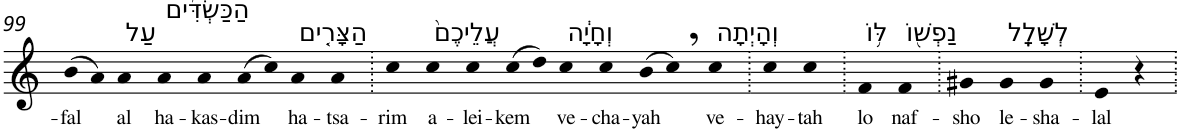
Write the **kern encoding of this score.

**kern	**text
*part1	*part1
*staff1	*staff1
*I"Piano	*
*I'Pno	*
!!LO:PB:g=z
*clefG2	*
*k[]	*
=99	=99
!	!LO:LY:b
(>8b	-fal
8a)	.
!LO:TX:a:t=עַל	!
!	!LO:LY:b
4a	al
!LO:TX:a:t=הַכַּשְׂדִּ֜ים	!
!	!LO:LY:b
4a	ha-
!	!LO:LY:b
4a	-kas-
!	!LO:LY:b
(>8a	-dim
8cc)	.
!LO:TX:a:t=הַצָּרִ֤ים	!
!	!LO:LY:b
4a	ha-
!	!LO:LY:b
4a	-tsa-
=100.	=100.
!	!LO:LY:b
4cc	-rim
!LO:TX:a:t=עֲלֵיכֶם֙	!
!	!LO:LY:b
4cc	a-
!	!LO:LY:b
4cc	-lei-
!	!LO:LY:b
(>8cc	-kem
8dd)	.
!LO:TX:a:t=וְחָיָ֔ה	!
!	!LO:LY:b
4cc	ve-
!	!LO:LY:b
4cc	-cha-
!	!LO:LY:b
(>8b	-yah
8cc,)	.
!LO:TX:a:t=וְהָיְתָה	!
!	!LO:LY:b
4cc	ve-
=101.	=101.
!	!LO:LY:b
4cc	-hay-
!	!LO:LY:b
4cc	-tah
=102.	=102.
!LO:TX:a:t=לּ֥וֹ	!
!	!LO:LY:b
4f	lo
!LO:TX:a:t=נַפְשׁ֖וֹ	!
!	!LO:LY:b
4f	naf-
=103.	=103.
!	!LO:LY:b
4g#X	-sho
!LO:TX:a:t=לְשָׁלָֽל	!
!	!LO:LY:b
4g#	le-
!	!LO:LY:b
4g#	-sha-
=104.	=104.
!	!LO:LY:b
4e	-lal
4r	.
=.	=.
*-	*-
